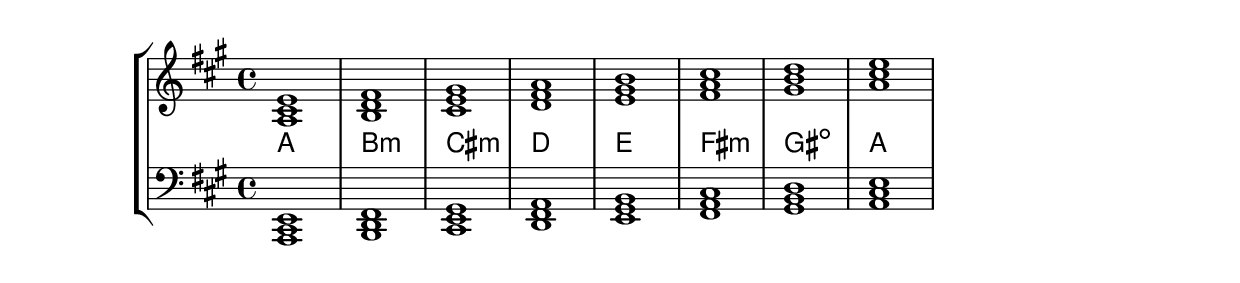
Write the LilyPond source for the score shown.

% Description: Chord tool for the key of A Major
% Author: Talos Thoren
% Date: January 23, 2013

\version "2.16.1"

% Variable for A Major chord tool

% Key of A Major has two sharps:
% F-Sharp, C-Sharp, G-Sharp
a_maj_triads = { \key a \major <a cis e>1 <b d fis> <cis e gis> <d fis a> <e gis b> <fis a cis > <gis b d> <a cis e> }
triadNames = \new ChordNames { \a_maj_triads }
chordTool = \new StaffGroup
{
  <<
  \new Staff
  {
    \relative c'
    << 
      \a_maj_triads 
      \triadNames 
    >>
  }
  \new Staff \relative c,
  {
    \clef bass
    <<
      \a_maj_triads
    >>
  }
  >>
}

\score
{
  \chordTool
}

